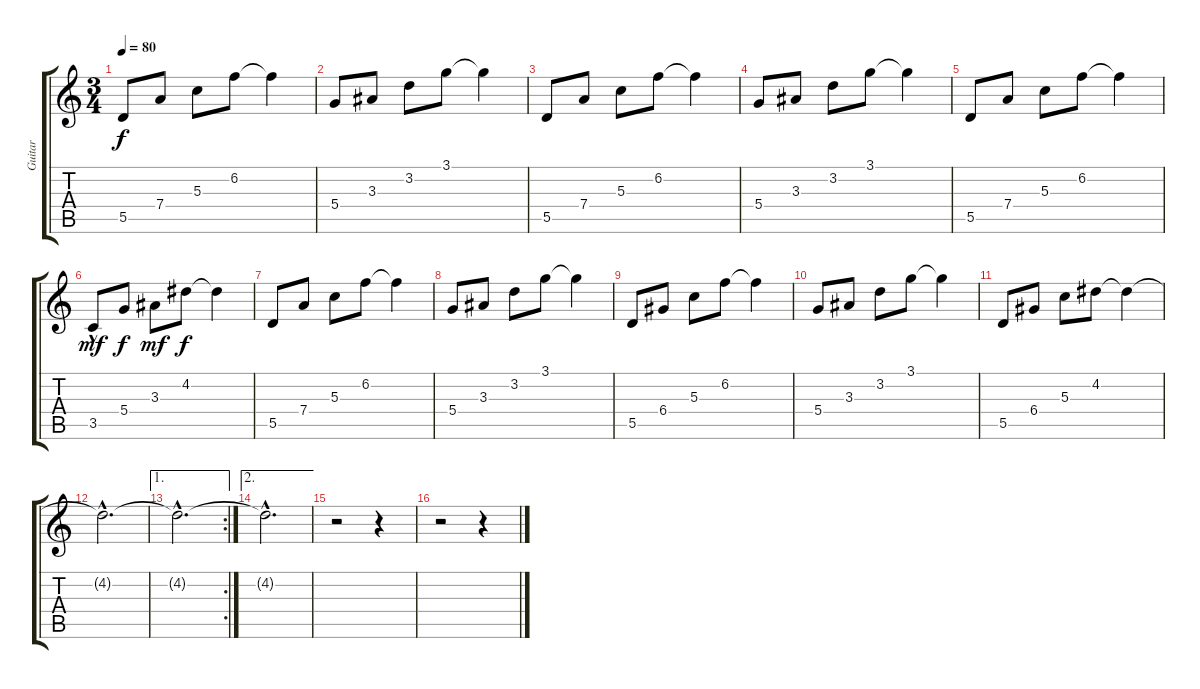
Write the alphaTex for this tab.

\track ("Guitar" "Guitar") {instrument acousticguitarsteel}
\staff {score tabs}
\tuning (E4 B3 G3 D3 A2 E2) {hide}
\ts (3 4)
\tempo 80
\clef g2
\ks c
5.5.8{dy f} 7.4.8 5.3.8 6.2.8 6.2{t}.4 |
5.4.8 3.3.8 3.2.8 3.1.8 3.1{t}.4 |
5.5.8 7.4.8 5.3.8 6.2.8 6.2{t}.4 |
5.4.8 3.3.8 3.2.8 3.1.8 3.1{t}.4 |
5.5.8 7.4.8 5.3.8 6.2.8 6.2{t}.4 |
3.5{hac}.8{dy mf} 5.4.8{dy f} 3.3.8{dy mf} 4.2.8{dy f} 4.2{t}.4 |
5.5.8 7.4.8 5.3.8 6.2.8 6.2{t}.4 |
5.4.8 3.3.8 3.2.8 3.1.8 3.1{t}.4 |
5.5.8 6.4.8 5.3.8 6.2.8 6.2{t}.4 |
5.4.8 3.3.8 3.2.8 3.1.8 3.1{t}.4 |
5.5.8 6.4.8 5.3.8 4.2.8 4.2{t}.4 |
4.2{hac t}.2{d} |
\ae 1
\rc 2
4.2{hac t}.2{d} |
\ae 2
4.2{hac t}.2{d} |
r.2 r.4 |
r.2 r.4
